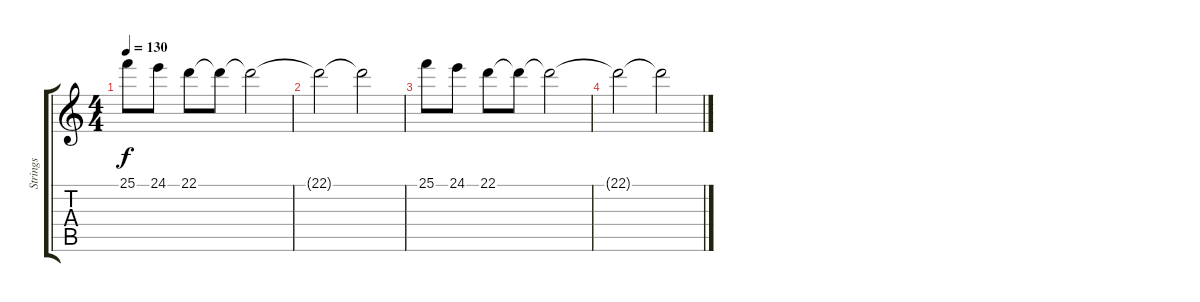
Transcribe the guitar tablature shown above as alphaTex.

\track ("Strings" "Strings") {instrument stringensemble1}
\staff {score tabs}
\tuning (E4 B3 G3 D3 A2 E2) {hide}
\ts (4 4)
\tempo 130
\clef g2
\ks c
25.1.8{dy f} 24.1.8 22.1.8 22.1{t}.8 22.1{t}.2 |
22.1{t}.2 22.1{t}.2 |
25.1.8 24.1.8 22.1.8 22.1{t}.8 22.1{t}.2 |
22.1{t}.2 22.1{t}.2
